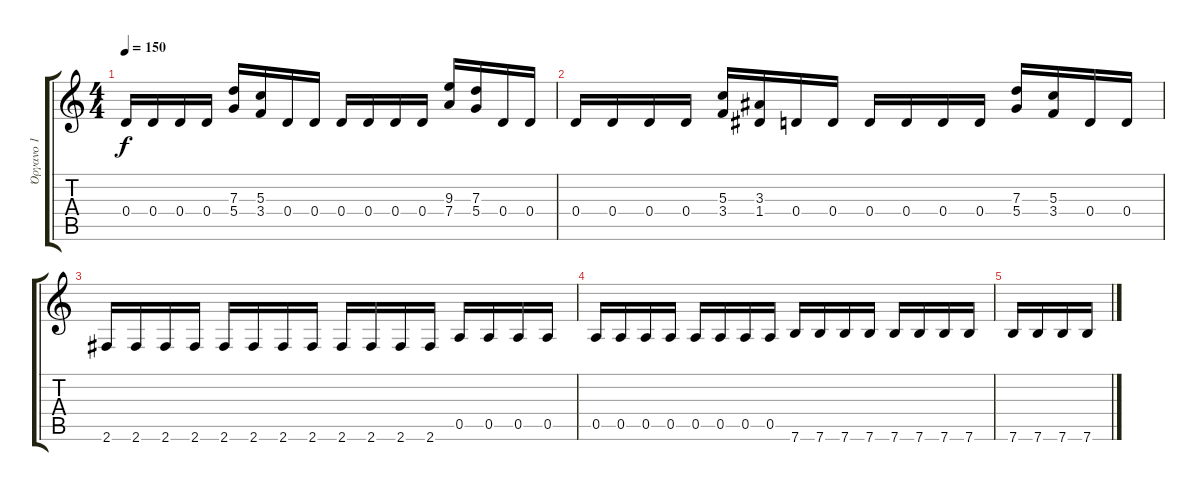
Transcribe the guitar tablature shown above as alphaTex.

\track ("Όργανο 1" "Όργανο 1") {instrument distortionguitar}
\staff {score tabs}
\tuning (E4 B3 G3 D3 A2 E2) {hide}
\ts (4 4)
\tempo 150
\clef g2
\ks c
0.4.16{dy f} 0.4.16 0.4.16 0.4.16 (7.3 5.4).16 (5.3 3.4).16 0.4.16 0.4.16 0.4.16 0.4.16 0.4.16 0.4.16 (9.3 7.4).16 (7.3 5.4).16 0.4.16 0.4.16 |
0.4.16 0.4.16 0.4.16 0.4.16 (5.3 3.4).16 (3.3 1.4).16 0.4.16 0.4.16 0.4.16 0.4.16 0.4.16 0.4.16 (7.3 5.4).16 (5.3 3.4).16 0.4.16 0.4.16 |
2.6.16 2.6.16 2.6.16 2.6.16 2.6.16 2.6.16 2.6.16 2.6.16 2.6.16 2.6.16 2.6.16 2.6.16 0.5.16 0.5.16 0.5.16 0.5.16 |
0.5.16 0.5.16 0.5.16 0.5.16 0.5.16 0.5.16 0.5.16 0.5.16 7.6.16 7.6.16 7.6.16 7.6.16 7.6.16 7.6.16 7.6.16 7.6.16 |
7.6.16 7.6.16 7.6.16 7.6.16
